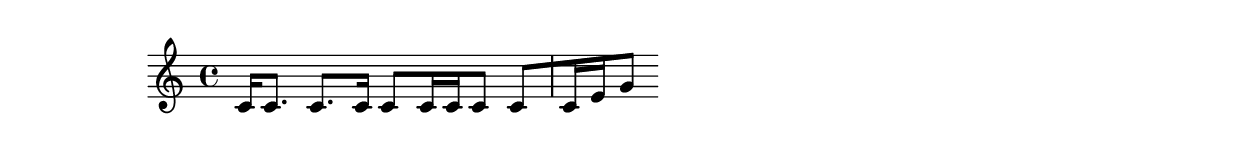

\version "2.7.32"
\header {
    texidoc = "Beaming can be also given explicitly."
}

\layout { ragged-right= ##t }

\relative c'
{
  c16[ c8.]
  c8.[ c16]
  c8[ c16 c16 c8]
  c8[ c16 e16 g8]

}
